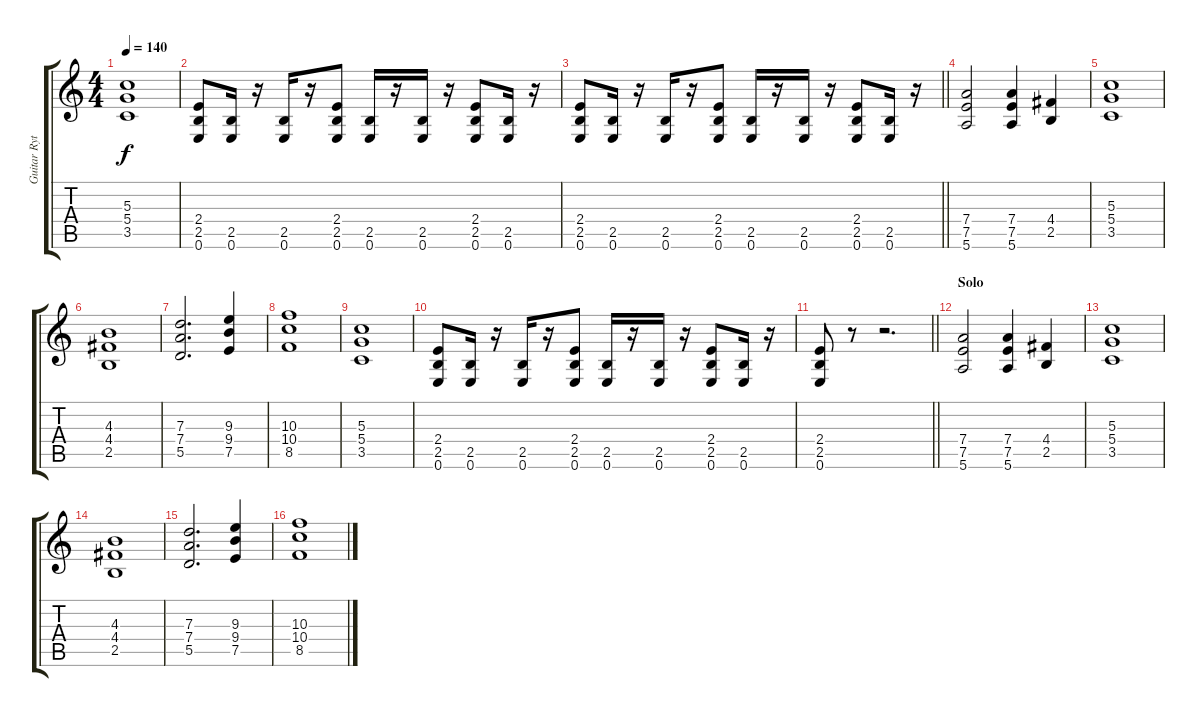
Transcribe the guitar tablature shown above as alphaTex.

\track ("Guitar Rythem" "Guitar Ryt") {instrument distortionguitar}
\staff {score tabs}
\tuning (E4 B3 G3 D3 A2 E2) {hide}
\ts (4 4)
\tempo 140
\clef g2
\ks c
(5.3 5.4 3.5).1{dy f} |
(2.4 2.5 0.6).8 (2.5 0.6).16 r.16 (2.5 0.6).16 r.16 (2.4 2.5 0.6).8 (2.5 0.6).16 r.16 (2.5 0.6).16 r.16 (2.4 2.5 0.6).8 (2.5 0.6).16 r.16 |
\barLineRight lightlight
(2.4 2.5 0.6).8 (2.5 0.6).16 r.16 (2.5 0.6).16 r.16 (2.4 2.5 0.6).8 (2.5 0.6).16 r.16 (2.5 0.6).16 r.16 (2.4 2.5 0.6).8 (2.5 0.6).16 r.16 |
(7.4 7.5 5.6).2 (7.4 7.5 5.6).4 (4.4 2.5).4 |
(5.3 5.4 3.5).1 |
(4.3 4.4 2.5).1 |
(7.3 7.4 5.5).2{d} (9.3 9.4 7.5).4 |
(10.3 10.4 8.5).1 |
(5.3 5.4 3.5).1 |
(2.4 2.5 0.6).8 (2.5 0.6).16 r.16 (2.5 0.6).16 r.16 (2.4 2.5 0.6).8 (2.5 0.6).16 r.16 (2.5 0.6).16 r.16 (2.4 2.5 0.6).8 (2.5 0.6).16 r.16 |
\barLineRight lightlight
(2.4 2.5 0.6).8 r.8 r.2{d} |
\section ("" "Solo")
(7.4 7.5 5.6).2 (7.4 7.5 5.6).4 (4.4 2.5).4 |
(5.3 5.4 3.5).1 |
(4.3 4.4 2.5).1 |
(7.3 7.4 5.5).2{d} (9.3 9.4 7.5).4 |
(10.3 10.4 8.5).1
